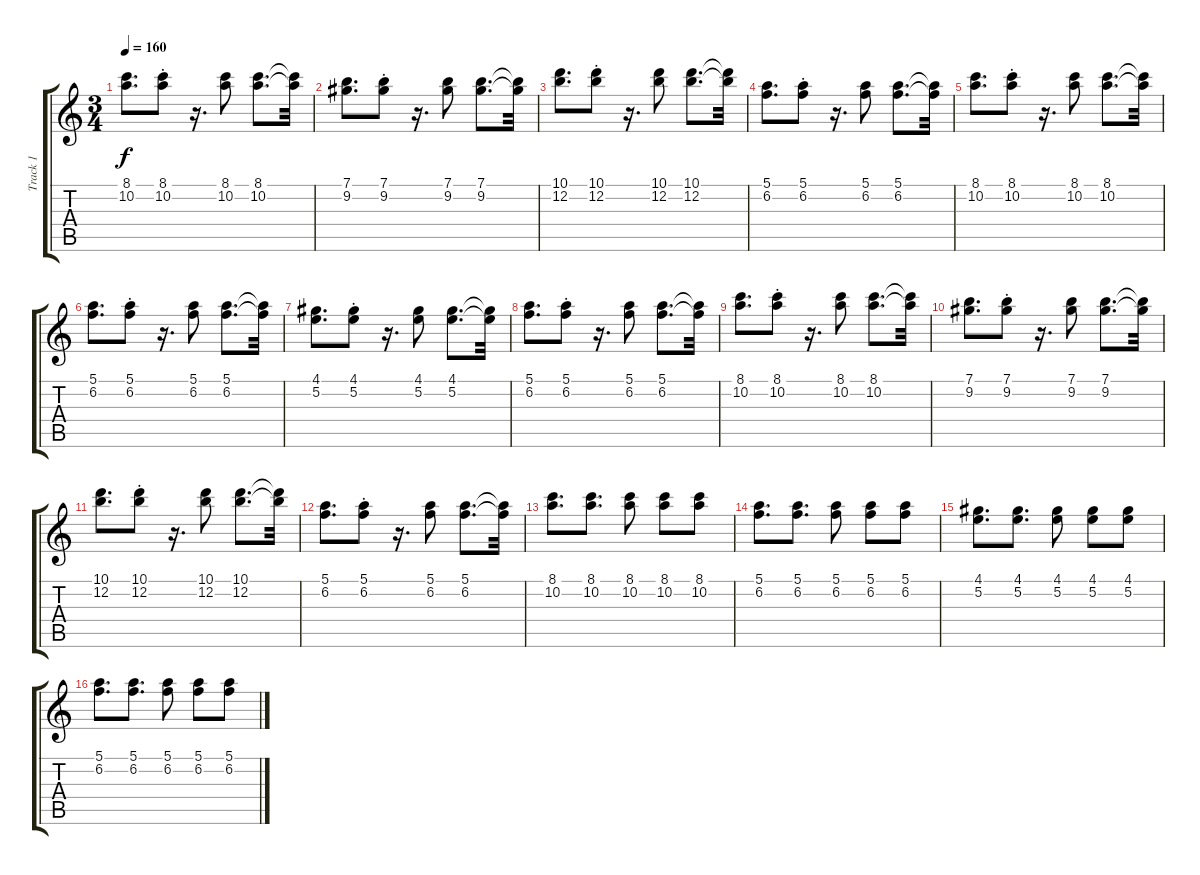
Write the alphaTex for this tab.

\track ("Track 1" "Track 1") {instrument overdrivenguitar}
\staff {score tabs}
\tuning (E4 B3 G3 D3 A2 E2) {hide}
\ts (3 4)
\tempo 160
\clef g2
\ks c
(8.1 10.2).8{d dy f} (8.1{st} 10.2{st}).8 r.16{d} (8.1 10.2).8 (8.1 10.2).8{d} (8.1{t} 10.2{t}).32 |
(7.1 9.2).8{d} (7.1{st} 9.2{st}).8 r.16{d} (7.1 9.2).8 (7.1 9.2).8{d} (7.1{t} 9.2{t}).32 |
(10.1 12.2).8{d} (10.1{st} 12.2{st}).8 r.16{d} (10.1 12.2).8 (10.1 12.2).8{d} (10.1{t} 12.2{t}).32 |
(5.1 6.2).8{d} (5.1{st} 6.2{st}).8 r.16{d} (5.1 6.2).8 (5.1 6.2).8{d} (5.1{t} 6.2{t}).32 |
(8.1 10.2).8{d} (8.1{st} 10.2{st}).8 r.16{d} (8.1 10.2).8 (8.1 10.2).8{d} (8.1{t} 10.2{t}).32 |
(5.1 6.2).8{d} (5.1{st} 6.2{st}).8 r.16{d} (5.1 6.2).8 (5.1 6.2).8{d} (5.1{t} 6.2{t}).32 |
(4.1 5.2).8{d} (4.1{st} 5.2{st}).8 r.16{d} (4.1 5.2).8 (4.1 5.2).8{d} (4.1{t} 5.2{t}).32 |
(5.1 6.2).8{d} (5.1{st} 6.2{st}).8 r.16{d} (5.1 6.2).8 (5.1 6.2).8{d} (5.1{t} 6.2{t}).32 |
(8.1 10.2).8{d} (8.1{st} 10.2{st}).8 r.16{d} (8.1 10.2).8 (8.1 10.2).8{d} (8.1{t} 10.2{t}).32 |
(7.1 9.2).8{d} (7.1{st} 9.2{st}).8 r.16{d} (7.1 9.2).8 (7.1 9.2).8{d} (7.1{t} 9.2{t}).32 |
(10.1 12.2).8{d} (10.1{st} 12.2{st}).8 r.16{d} (10.1 12.2).8 (10.1 12.2).8{d} (10.1{t} 12.2{t}).32 |
(5.1 6.2).8{d} (5.1{st} 6.2{st}).8 r.16{d} (5.1 6.2).8 (5.1 6.2).8{d} (5.1{t} 6.2{t}).32 |
(8.1 10.2).8{d} (8.1 10.2).8{d} (8.1 10.2).8 (8.1 10.2).8 (8.1 10.2).8 |
(5.1 6.2).8{d} (5.1 6.2).8{d} (5.1 6.2).8 (5.1 6.2).8 (5.1 6.2).8 |
(4.1 5.2).8{d} (4.1 5.2).8{d} (4.1 5.2).8 (4.1 5.2).8 (4.1 5.2).8 |
(5.1 6.2).8{d} (5.1 6.2).8{d} (5.1 6.2).8 (5.1 6.2).8 (5.1 6.2).8
